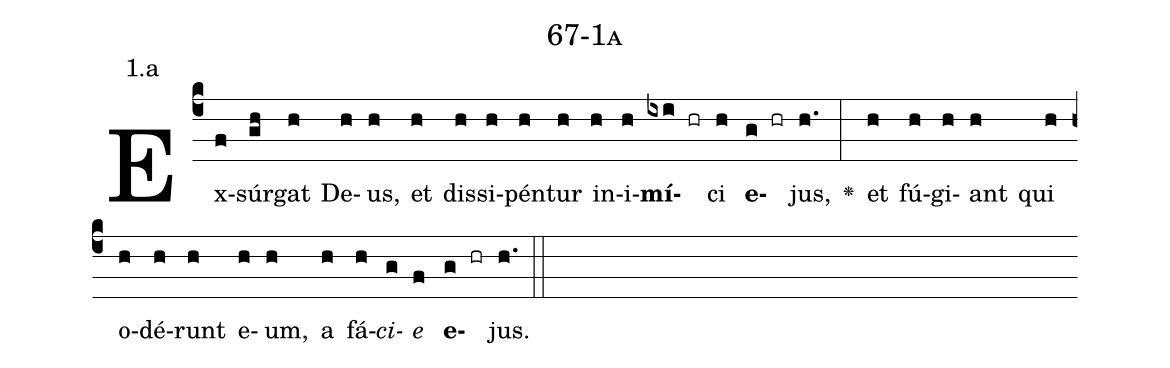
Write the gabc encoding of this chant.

name: 67-1a;
annotation: 1.a;
%%
(c4)Ex(f)súr(gh)gat(h) De(h)us,(h) et(h) dis(h)si(h)pén(h)tur(h) in(h)i(h)<b>mí</b>(ixi hr)ci(h) <b>e</b>(g hr)jus,(h.) <v>\greheightstar</v>(:) et(h) fú(h)gi(h)ant(h) qui(h) o(h)dé(h)runt(h) e(h)um,(h) a(h) fá(h)<i>ci</i>(g)<i>e</i>(f) <b>e</b>(g hr)jus.(h.) (::)


%E(h) u(h) o(g) u(f) a(g) e.(h.) (::)
